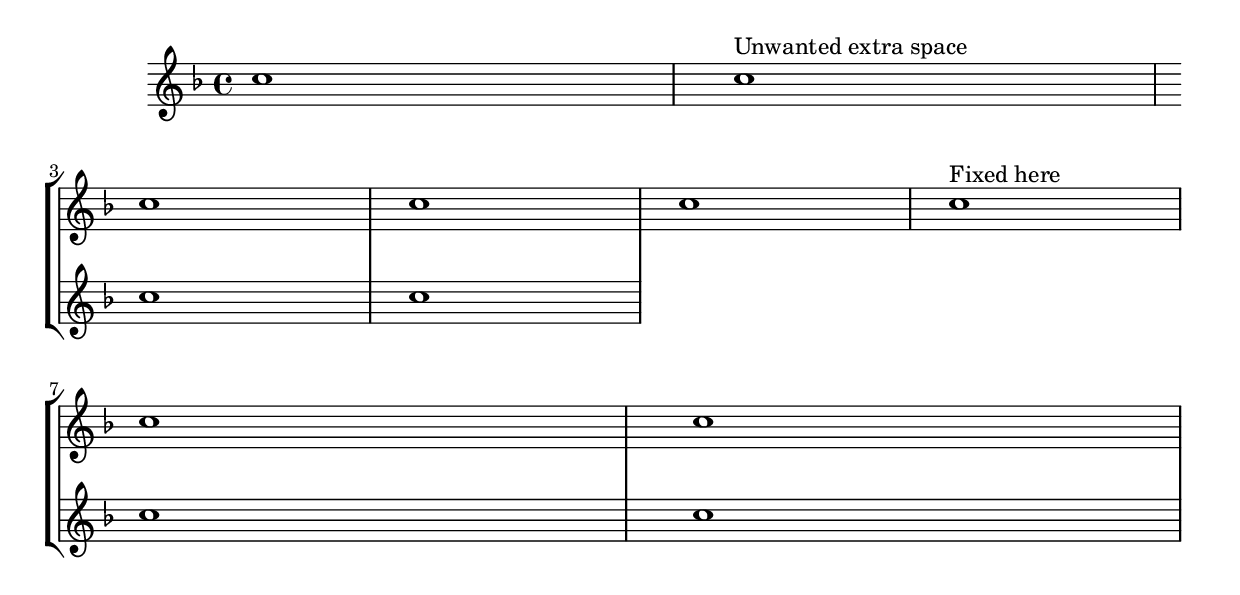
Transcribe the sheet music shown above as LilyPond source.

%% Do not edit this file; it is automatically
%% generated from LSR http://lsr.dsi.unimi.it
%% This file is in the public domain.
\version "2.13.29"

\header {
  lsrtags = "staff-notation, contexts-and-engravers, breaks"

%% Translation of GIT committish: 0b55335aeca1de539bf1125b717e0c21bb6fa31b
  texidoces = "
Al añadir un pentagrama nuevo en un salto de línea, por desgracia
se añade un espacio adicional al final de la línea antes del salto
(reservado para hacer sitio a un cambio de armadura que de todas
formas no se va a imprimir). La solución alternativa es añadir un
ajuste para @code{Staff.explicitKeySignatureVisibility} como se
muestra en el ejemplo.

"
  doctitlees = "Añadir un pentagrama adicional en un salto de línea"

  texidoc = "
When adding a new staff at a line break, some extra space is
unfortunately added at the end of the line before the break (to fit in
a key signature change, which  will never be printed anyway).  The
workaround is to add a setting of
@code{Staff.explicitKeySignatureVisibility} as is shown in the example.


"
  doctitle = "Adding an extra staff at a line break"
} % begin verbatim

\score {
  \new StaffGroup \relative c'' {
    \new Staff
    \key f \major
    c1 c^"Unwanted extra space" \break
    << { c1 | c }
       \new Staff {
         \key f \major
         \once \override Staff.TimeSignature #'stencil = ##f
         c1 | c
       }
    >>
    c1 | c^"Fixed here" \break
    << { c1 | c }
       \new Staff {
         \once \set Staff.explicitKeySignatureVisibility = #end-of-line-invisible
         \key f \major
         \once \override Staff.TimeSignature #'stencil = ##f
         c1 | c
       }
    >>
  }
}

